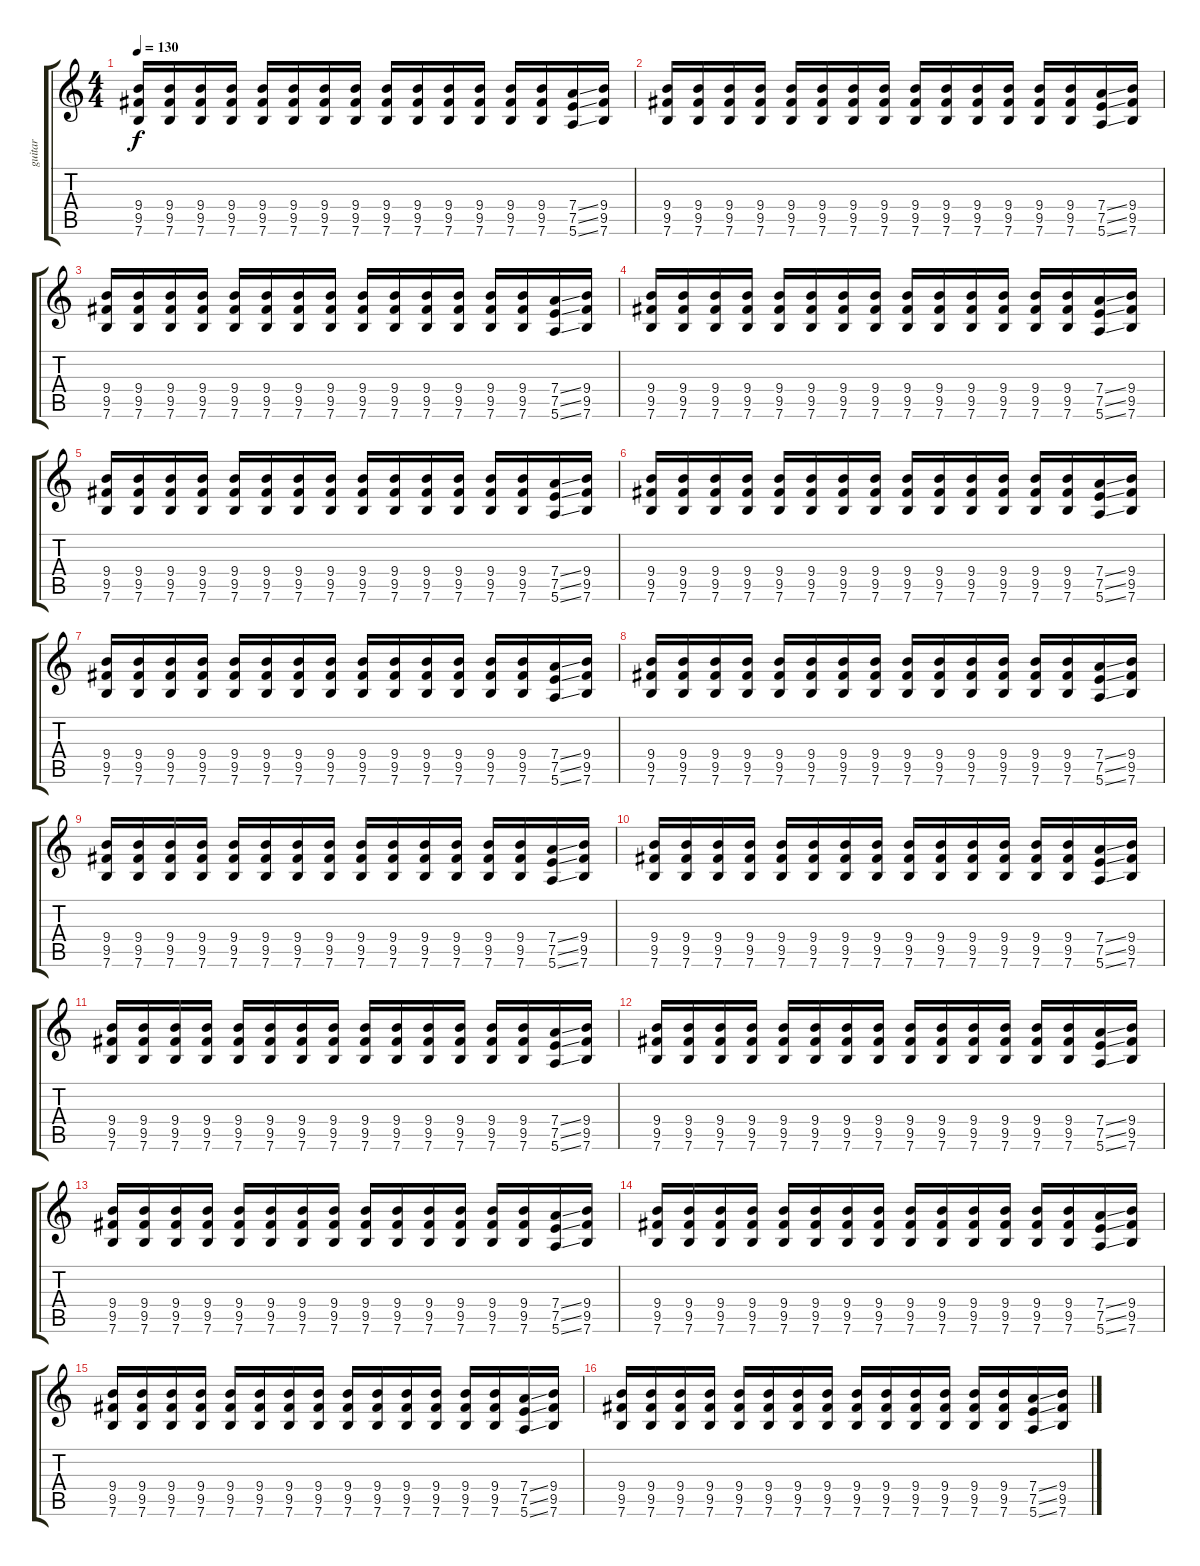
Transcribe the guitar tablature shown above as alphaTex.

\track ("guitar" "guitar") {instrument distortionguitar}
\staff {score tabs}
\tuning (E4 B3 G3 D3 A2 E2) {hide}
\ts (4 4)
\tempo 130
\clef g2
\ks c
(9.4 9.5 7.6).16{dy f} (9.4 9.5 7.6).16 (9.4 9.5 7.6).16 (9.4 9.5 7.6).16 (9.4 9.5 7.6).16 (9.4 9.5 7.6).16 (9.4 9.5 7.6).16 (9.4 9.5 7.6).16 (9.4 9.5 7.6).16 (9.4 9.5 7.6).16 (9.4 9.5 7.6).16 (9.4 9.5 7.6).16 (9.4 9.5 7.6).16 (9.4 9.5 7.6).16 (7.4{ss} 7.5{ss} 5.6{ss}).16 (9.4 9.5 7.6).16 |
(9.4 9.5 7.6).16 (9.4 9.5 7.6).16 (9.4 9.5 7.6).16 (9.4 9.5 7.6).16 (9.4 9.5 7.6).16 (9.4 9.5 7.6).16 (9.4 9.5 7.6).16 (9.4 9.5 7.6).16 (9.4 9.5 7.6).16 (9.4 9.5 7.6).16 (9.4 9.5 7.6).16 (9.4 9.5 7.6).16 (9.4 9.5 7.6).16 (9.4 9.5 7.6).16 (7.4{ss} 7.5{ss} 5.6{ss}).16 (9.4 9.5 7.6).16 |
(9.4 9.5 7.6).16 (9.4 9.5 7.6).16 (9.4 9.5 7.6).16 (9.4 9.5 7.6).16 (9.4 9.5 7.6).16 (9.4 9.5 7.6).16 (9.4 9.5 7.6).16 (9.4 9.5 7.6).16 (9.4 9.5 7.6).16 (9.4 9.5 7.6).16 (9.4 9.5 7.6).16 (9.4 9.5 7.6).16 (9.4 9.5 7.6).16 (9.4 9.5 7.6).16 (7.4{ss} 7.5{ss} 5.6{ss}).16 (9.4 9.5 7.6).16 |
(9.4 9.5 7.6).16 (9.4 9.5 7.6).16 (9.4 9.5 7.6).16 (9.4 9.5 7.6).16 (9.4 9.5 7.6).16 (9.4 9.5 7.6).16 (9.4 9.5 7.6).16 (9.4 9.5 7.6).16 (9.4 9.5 7.6).16 (9.4 9.5 7.6).16 (9.4 9.5 7.6).16 (9.4 9.5 7.6).16 (9.4 9.5 7.6).16 (9.4 9.5 7.6).16 (7.4{ss} 7.5{ss} 5.6{ss}).16 (9.4 9.5 7.6).16 |
(9.4 9.5 7.6).16 (9.4 9.5 7.6).16 (9.4 9.5 7.6).16 (9.4 9.5 7.6).16 (9.4 9.5 7.6).16 (9.4 9.5 7.6).16 (9.4 9.5 7.6).16 (9.4 9.5 7.6).16 (9.4 9.5 7.6).16 (9.4 9.5 7.6).16 (9.4 9.5 7.6).16 (9.4 9.5 7.6).16 (9.4 9.5 7.6).16 (9.4 9.5 7.6).16 (7.4{ss} 7.5{ss} 5.6{ss}).16 (9.4 9.5 7.6).16 |
(9.4 9.5 7.6).16 (9.4 9.5 7.6).16 (9.4 9.5 7.6).16 (9.4 9.5 7.6).16 (9.4 9.5 7.6).16 (9.4 9.5 7.6).16 (9.4 9.5 7.6).16 (9.4 9.5 7.6).16 (9.4 9.5 7.6).16 (9.4 9.5 7.6).16 (9.4 9.5 7.6).16 (9.4 9.5 7.6).16 (9.4 9.5 7.6).16 (9.4 9.5 7.6).16 (7.4{ss} 7.5{ss} 5.6{ss}).16 (9.4 9.5 7.6).16 |
(9.4 9.5 7.6).16 (9.4 9.5 7.6).16 (9.4 9.5 7.6).16 (9.4 9.5 7.6).16 (9.4 9.5 7.6).16 (9.4 9.5 7.6).16 (9.4 9.5 7.6).16 (9.4 9.5 7.6).16 (9.4 9.5 7.6).16 (9.4 9.5 7.6).16 (9.4 9.5 7.6).16 (9.4 9.5 7.6).16 (9.4 9.5 7.6).16 (9.4 9.5 7.6).16 (7.4{ss} 7.5{ss} 5.6{ss}).16 (9.4 9.5 7.6).16 |
(9.4 9.5 7.6).16 (9.4 9.5 7.6).16 (9.4 9.5 7.6).16 (9.4 9.5 7.6).16 (9.4 9.5 7.6).16 (9.4 9.5 7.6).16 (9.4 9.5 7.6).16 (9.4 9.5 7.6).16 (9.4 9.5 7.6).16 (9.4 9.5 7.6).16 (9.4 9.5 7.6).16 (9.4 9.5 7.6).16 (9.4 9.5 7.6).16 (9.4 9.5 7.6).16 (7.4{ss} 7.5{ss} 5.6{ss}).16 (9.4 9.5 7.6).16 |
(9.4 9.5 7.6).16 (9.4 9.5 7.6).16 (9.4 9.5 7.6).16 (9.4 9.5 7.6).16 (9.4 9.5 7.6).16 (9.4 9.5 7.6).16 (9.4 9.5 7.6).16 (9.4 9.5 7.6).16 (9.4 9.5 7.6).16 (9.4 9.5 7.6).16 (9.4 9.5 7.6).16 (9.4 9.5 7.6).16 (9.4 9.5 7.6).16 (9.4 9.5 7.6).16 (7.4{ss} 7.5{ss} 5.6{ss}).16 (9.4 9.5 7.6).16 |
(9.4 9.5 7.6).16 (9.4 9.5 7.6).16 (9.4 9.5 7.6).16 (9.4 9.5 7.6).16 (9.4 9.5 7.6).16 (9.4 9.5 7.6).16 (9.4 9.5 7.6).16 (9.4 9.5 7.6).16 (9.4 9.5 7.6).16 (9.4 9.5 7.6).16 (9.4 9.5 7.6).16 (9.4 9.5 7.6).16 (9.4 9.5 7.6).16 (9.4 9.5 7.6).16 (7.4{ss} 7.5{ss} 5.6{ss}).16 (9.4 9.5 7.6).16 |
(9.4 9.5 7.6).16 (9.4 9.5 7.6).16 (9.4 9.5 7.6).16 (9.4 9.5 7.6).16 (9.4 9.5 7.6).16 (9.4 9.5 7.6).16 (9.4 9.5 7.6).16 (9.4 9.5 7.6).16 (9.4 9.5 7.6).16 (9.4 9.5 7.6).16 (9.4 9.5 7.6).16 (9.4 9.5 7.6).16 (9.4 9.5 7.6).16 (9.4 9.5 7.6).16 (7.4{ss} 7.5{ss} 5.6{ss}).16 (9.4 9.5 7.6).16 |
(9.4 9.5 7.6).16 (9.4 9.5 7.6).16 (9.4 9.5 7.6).16 (9.4 9.5 7.6).16 (9.4 9.5 7.6).16 (9.4 9.5 7.6).16 (9.4 9.5 7.6).16 (9.4 9.5 7.6).16 (9.4 9.5 7.6).16 (9.4 9.5 7.6).16 (9.4 9.5 7.6).16 (9.4 9.5 7.6).16 (9.4 9.5 7.6).16 (9.4 9.5 7.6).16 (7.4{ss} 7.5{ss} 5.6{ss}).16 (9.4 9.5 7.6).16 |
(9.4 9.5 7.6).16 (9.4 9.5 7.6).16 (9.4 9.5 7.6).16 (9.4 9.5 7.6).16 (9.4 9.5 7.6).16 (9.4 9.5 7.6).16 (9.4 9.5 7.6).16 (9.4 9.5 7.6).16 (9.4 9.5 7.6).16 (9.4 9.5 7.6).16 (9.4 9.5 7.6).16 (9.4 9.5 7.6).16 (9.4 9.5 7.6).16 (9.4 9.5 7.6).16 (7.4{ss} 7.5{ss} 5.6{ss}).16 (9.4 9.5 7.6).16 |
(9.4 9.5 7.6).16 (9.4 9.5 7.6).16 (9.4 9.5 7.6).16 (9.4 9.5 7.6).16 (9.4 9.5 7.6).16 (9.4 9.5 7.6).16 (9.4 9.5 7.6).16 (9.4 9.5 7.6).16 (9.4 9.5 7.6).16 (9.4 9.5 7.6).16 (9.4 9.5 7.6).16 (9.4 9.5 7.6).16 (9.4 9.5 7.6).16 (9.4 9.5 7.6).16 (7.4{ss} 7.5{ss} 5.6{ss}).16 (9.4 9.5 7.6).16 |
(9.4 9.5 7.6).16 (9.4 9.5 7.6).16 (9.4 9.5 7.6).16 (9.4 9.5 7.6).16 (9.4 9.5 7.6).16 (9.4 9.5 7.6).16 (9.4 9.5 7.6).16 (9.4 9.5 7.6).16 (9.4 9.5 7.6).16 (9.4 9.5 7.6).16 (9.4 9.5 7.6).16 (9.4 9.5 7.6).16 (9.4 9.5 7.6).16 (9.4 9.5 7.6).16 (7.4{ss} 7.5{ss} 5.6{ss}).16 (9.4 9.5 7.6).16 |
(9.4 9.5 7.6).16 (9.4 9.5 7.6).16 (9.4 9.5 7.6).16 (9.4 9.5 7.6).16 (9.4 9.5 7.6).16 (9.4 9.5 7.6).16 (9.4 9.5 7.6).16 (9.4 9.5 7.6).16 (9.4 9.5 7.6).16 (9.4 9.5 7.6).16 (9.4 9.5 7.6).16 (9.4 9.5 7.6).16 (9.4 9.5 7.6).16 (9.4 9.5 7.6).16 (7.4{ss} 7.5{ss} 5.6{ss}).16 (9.4 9.5 7.6).16
